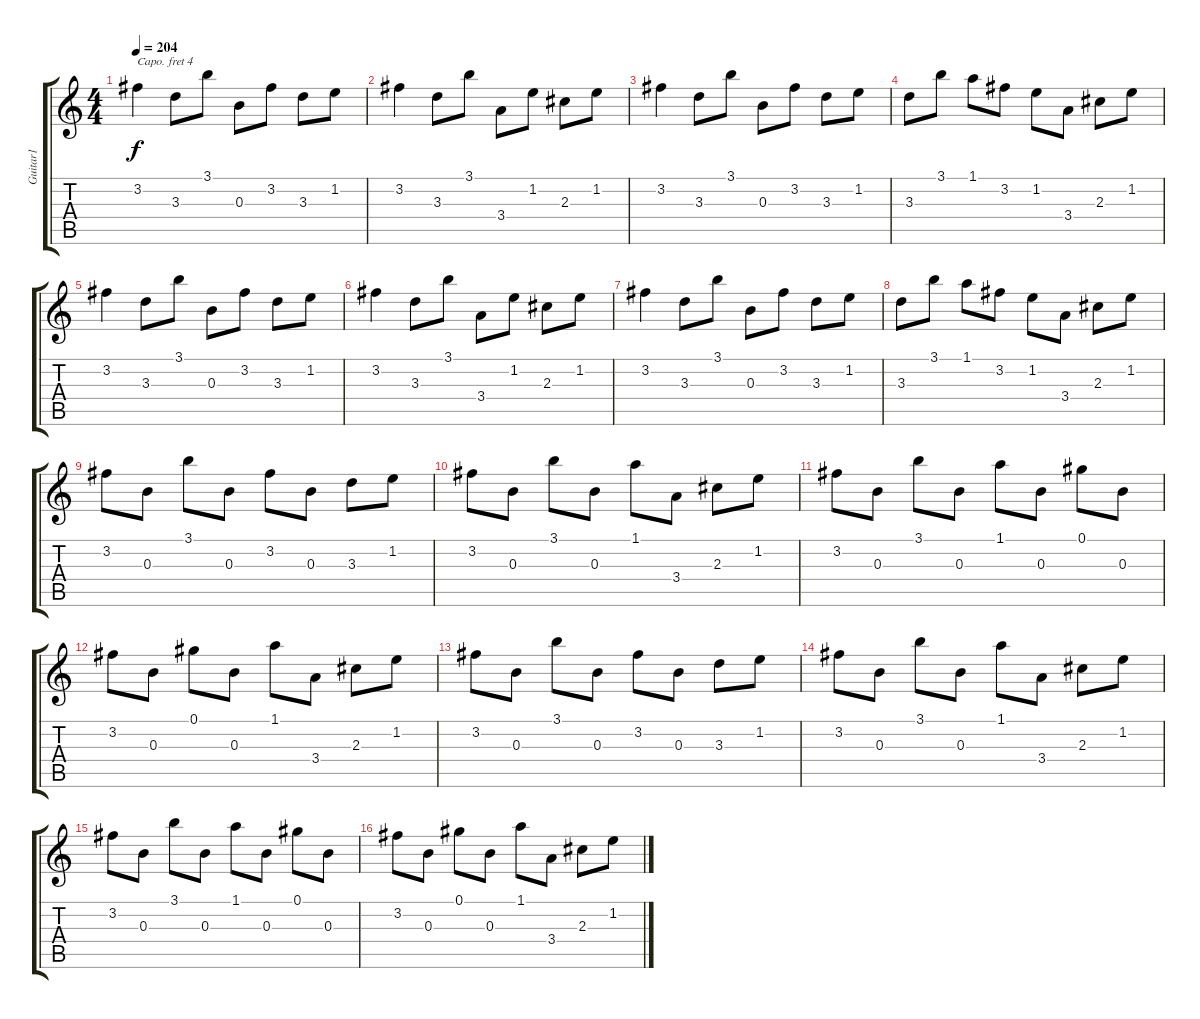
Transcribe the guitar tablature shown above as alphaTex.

\track ("Guitar1" "Guitar1") {instrument electricguitarjazz}
\staff {score tabs}
\capo 4
\tuning (E4 B3 G3 D3 A2 E2) {hide}
\ts (4 4)
\tempo 204
\clef g2
\ks c
3.2.4{dy f} 3.3.8 3.1.8 0.3.8 3.2.8 3.3.8 1.2.8 |
3.2.4 3.3.8 3.1.8 3.4.8 1.2.8 2.3.8 1.2.8 |
3.2.4 3.3.8 3.1.8 0.3.8 3.2.8 3.3.8 1.2.8 |
3.3.8 3.1.8 1.1.8 3.2.8 1.2.8 3.4.8 2.3.8 1.2.8 |
3.2.4 3.3.8 3.1.8 0.3.8 3.2.8 3.3.8 1.2.8 |
3.2.4 3.3.8 3.1.8 3.4.8 1.2.8 2.3.8 1.2.8 |
3.2.4 3.3.8 3.1.8 0.3.8 3.2.8 3.3.8 1.2.8 |
3.3.8 3.1.8 1.1.8 3.2.8 1.2.8 3.4.8 2.3.8 1.2.8 |
3.2.8 0.3.8 3.1.8 0.3.8 3.2.8 0.3.8 3.3.8 1.2.8 |
3.2.8 0.3.8 3.1.8 0.3.8 1.1.8 3.4.8 2.3.8 1.2.8 |
3.2.8 0.3.8 3.1.8 0.3.8 1.1.8 0.3.8 0.1.8 0.3.8 |
3.2.8 0.3.8 0.1.8 0.3.8 1.1.8 3.4.8 2.3.8 1.2.8 |
3.2.8 0.3.8 3.1.8 0.3.8 3.2.8 0.3.8 3.3.8 1.2.8 |
3.2.8 0.3.8 3.1.8 0.3.8 1.1.8 3.4.8 2.3.8 1.2.8 |
3.2.8 0.3.8 3.1.8 0.3.8 1.1.8 0.3.8 0.1.8 0.3.8 |
3.2.8 0.3.8 0.1.8 0.3.8 1.1.8 3.4.8 2.3.8 1.2.8
